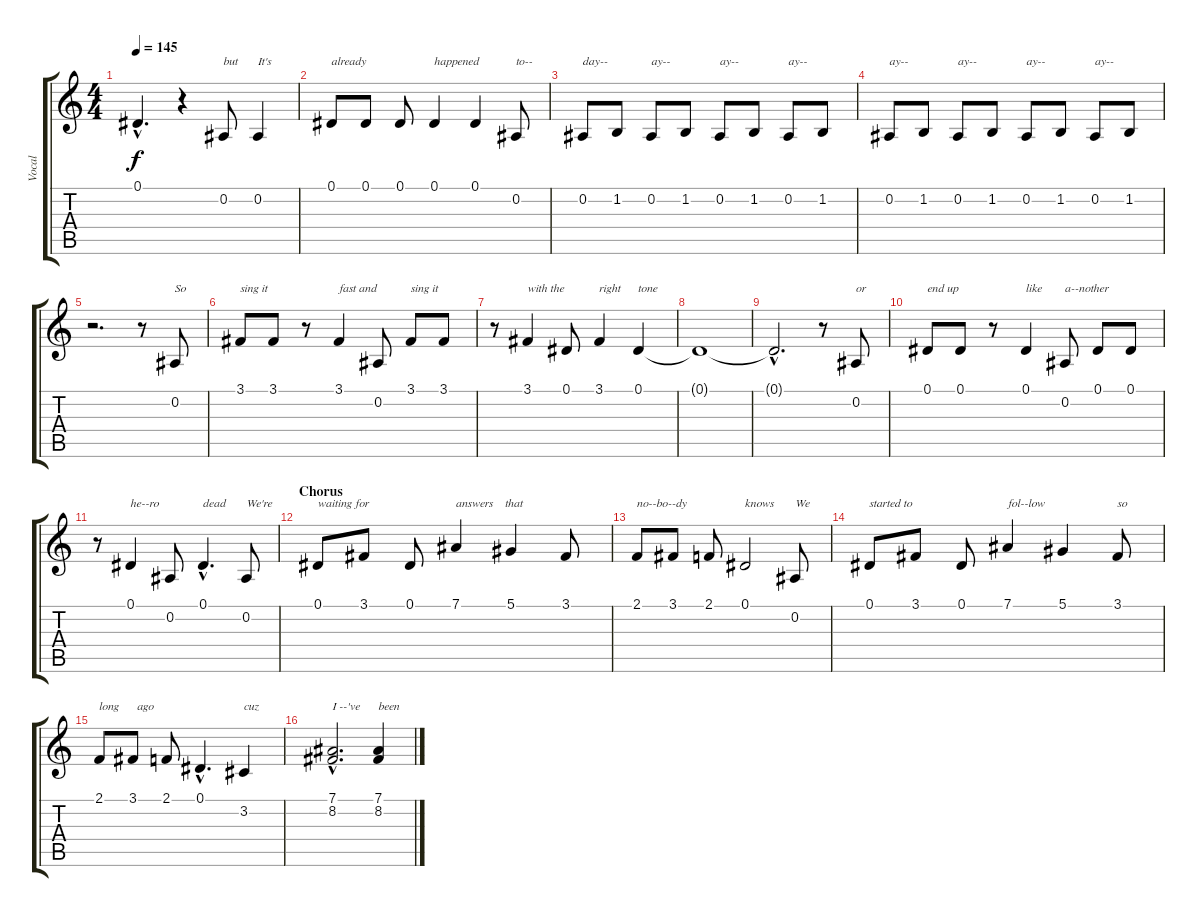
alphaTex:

\track ("Vocal" "Vocal") {instrument clarinet}
\staff {score tabs}
\tuning (Eb4 Bb3 Gb3 Db3 Ab2 Eb2) {hide}
\ts (4 4)
\tempo 145
\clef g2
\ks c
0.1{hac t}.4{d dy f} r.4 0.2.8{txt "but"} 0.2.4{txt "It's"} |
0.1.8{txt "already"} 0.1.8 0.1.8 0.1.4{txt "happened"} 0.1.4 0.2.8{txt "to--"} |
0.2.8{txt "day--"} 1.2.8 0.2.8{txt "ay--"} 1.2.8 0.2.8{txt "ay--"} 1.2.8 0.2.8{txt "ay--"} 1.2.8 |
0.2.8{txt "ay--"} 1.2.8 0.2.8{txt "ay--"} 1.2.8 0.2.8{txt "ay--"} 1.2.8 0.2.8{txt "ay--"} 1.2.8 |
r.2{d} r.8 0.2.8{txt "So"} |
3.1.8{txt "sing it"} 3.1.8 r.8 3.1.4{txt "fast and"} 0.2.8 3.1.8{txt "sing it"} 3.1.8 |
r.8 3.1.4{txt "with the"} 0.1.8 3.1.4{txt "right"} 0.1.4{txt "tone"} |
0.1{t}.1 |
0.1{hac t}.2{d} r.8 0.2.8{txt "or"} |
0.1.8{txt "end up"} 0.1.8 r.8 0.1.4{txt "like"} 0.2.8{txt "a--nother"} 0.1.8 0.1.8 |
r.8 0.1.4{txt "he--ro"} 0.2.8 0.1{hac}.4{d txt "dead"} 0.2.8{txt "We're"} |
\section ("" "Chorus")
0.1.8{txt "waiting for"} 3.1.8 0.1.8 7.1.4{txt "answers    that"} 5.1.4 3.1.8 |
2.1.8{txt "no--bo--dy"} 3.1.8 2.1.8 0.1.2{txt "knows"} 0.2.8{txt "We"} |
0.1.8{txt "started to"} 3.1.8 0.1.8 7.1.4{txt "fol--low"} 5.1.4 3.1.8{txt "so"} |
2.1.8{txt "long      ago"} 3.1.8 2.1.8 0.1{hac}.4{d} 3.2.4{txt "cuz"} |
(7.1{hac} 8.2{hac}).2{d txt "I --'ve"} (7.1 8.2).4{txt "been"}
